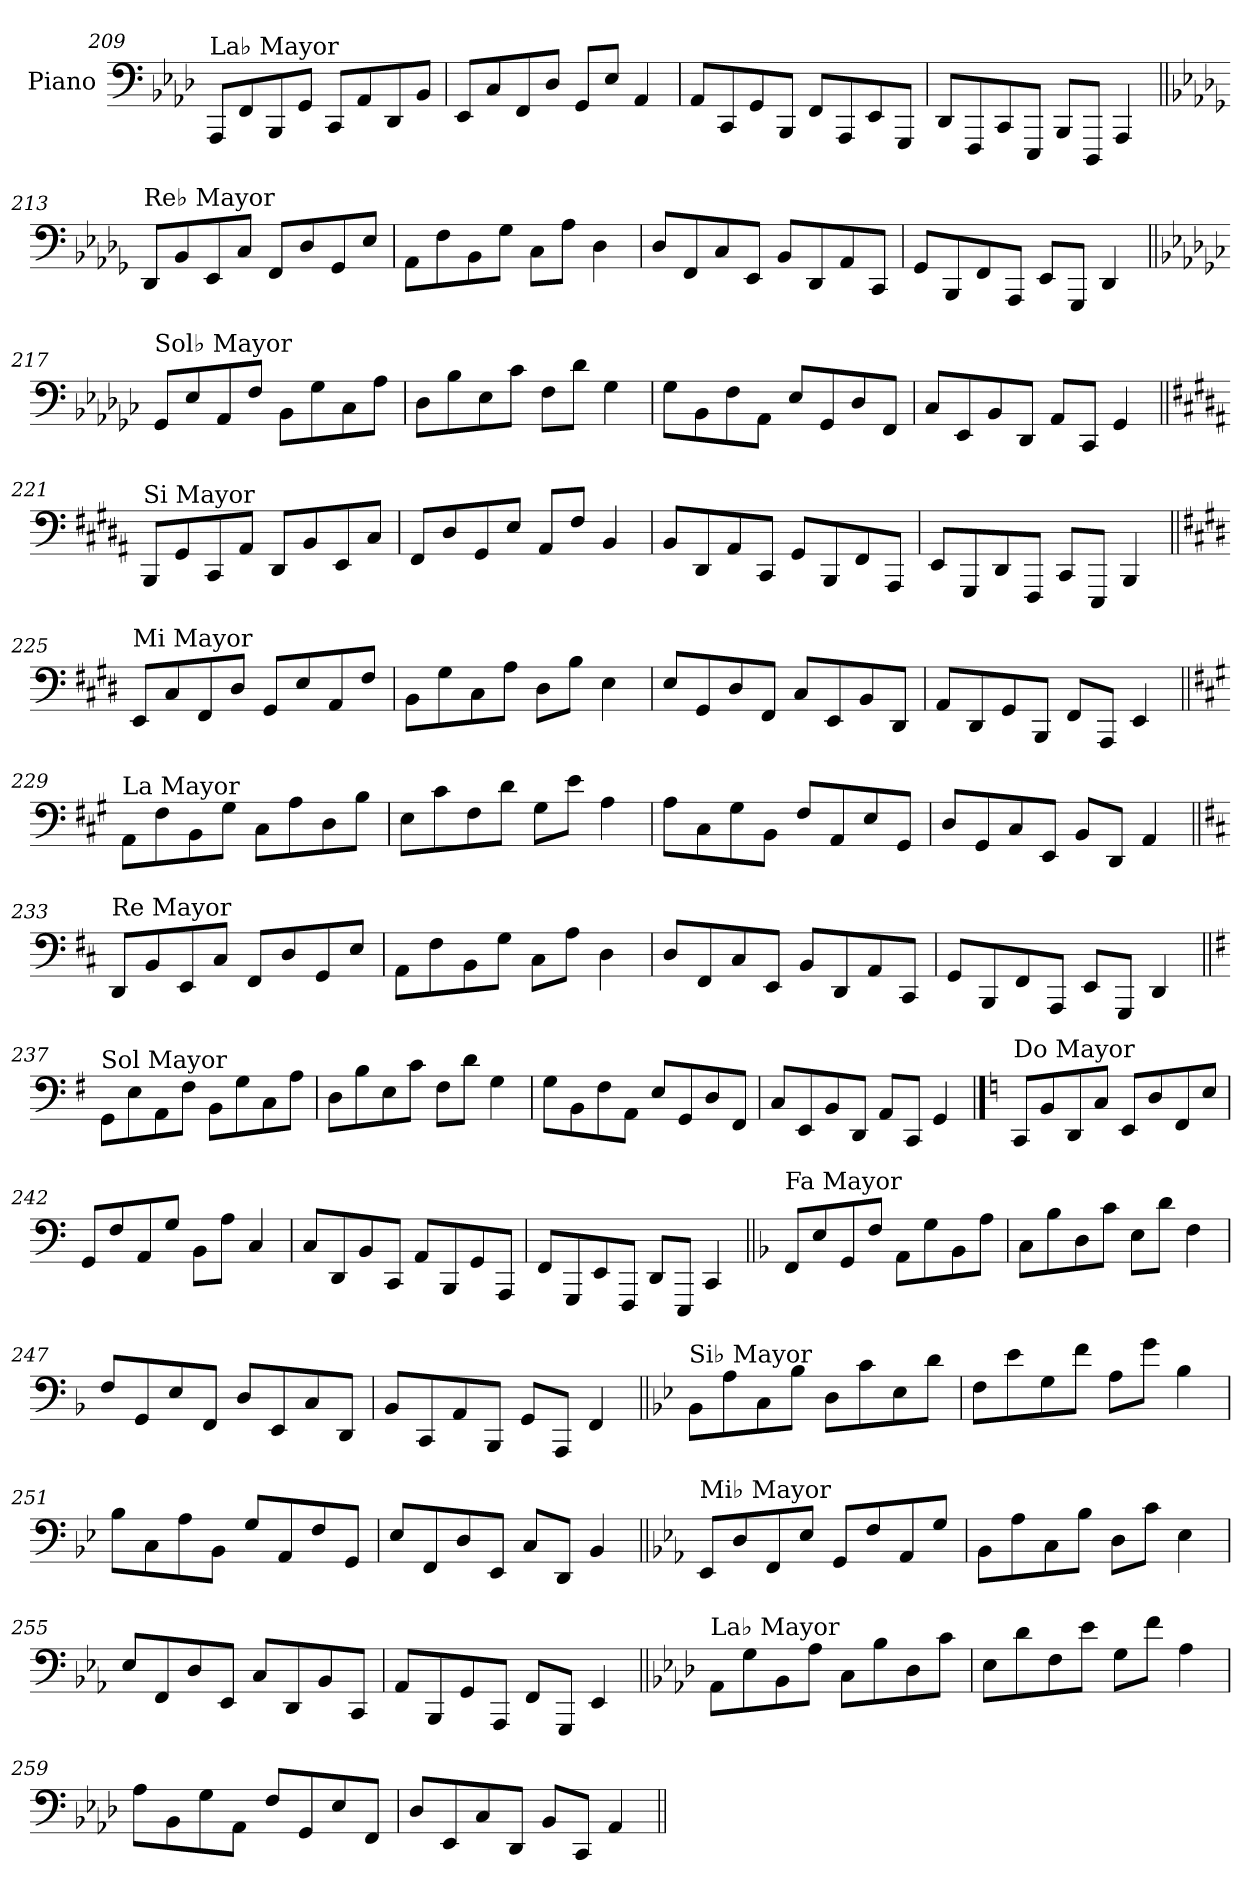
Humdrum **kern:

**kern
*part1
*staff1
*I"Piano
*I'Pno.
!!LO:LB:g=z
*clefF4
*k[b-e-a-d-]
=209
!LO:TX:a:t=La♭ Mayor
8AAA-/L
8FF/
8BBB-/
8GG/J
8CC/L
8AA-/
8DD-/
8BB-/J
=210
8EE-/L
8C/
8FF/
8D-/J
8GG/L
8E-/J
4AA-/
=211
8AA-/L
8CC/
8GG/
8BBB-/J
8FF/L
8AAA-/
8EE-/
8GGG/J
=212
8DD-/L
8FFF/
8CC/
8EEE-/J
8BBB-/L
8DDD-/J
4AAA-/
!!LO:LB:g=z
=213||
*k[b-e-a-d-g-]
!LO:TX:a:t=Re♭ Mayor
8DD-/L
8BB-/
8EE-/
8C/J
8FF/L
8D-/
8GG-/
8E-/J
=214
8AA-\L
8F\
8BB-\
8G-\J
8C\L
8A-\J
4D-\
=215
8D-/L
8FF/
8C/
8EE-/J
8BB-/L
8DD-/
8AA-/
8CC/J
=216
8GG-/L
8BBB-/
8FF/
8AAA-/J
8EE-/L
8GGG-/J
4DD-/
!!LO:LB:g=z
=217||
*k[b-e-a-d-g-c-]
!LO:TX:a:t=Sol♭ Mayor
8GG-/L
8E-/
8AA-/
8F/J
8BB-\L
8G-\
8C-\
8A-\J
=218
8D-\L
8B-\
8E-\
8c-\J
8F\L
8d-\J
4G-\
=219
8G-\L
8BB-\
8F\
8AA-\J
8E-/L
8GG-/
8D-/
8FF/J
=220
8C-/L
8EE-/
8BB-/
8DD-/J
8AA-/L
8CC-/J
4GG-/
!!LO:LB:g=z
=221||
*k[f#c#g#d#a#]
!LO:TX:a:t=Si Mayor
8BBB/L
8GG#/
8CC#/
8AA#/J
8DD#/L
8BB/
8EE/
8C#/J
=222
8FF#/L
8D#/
8GG#/
8E/J
8AA#/L
8F#/J
4BB/
=223
8BB/L
8DD#/
8AA#/
8CC#/J
8GG#/L
8BBB/
8FF#/
8AAA#/J
=224
8EE/L
8GGG#/
8DD#/
8FFF#/J
8CC#/L
8EEE/J
4BBB/
!!LO:LB:g=z
=225||
*k[f#c#g#d#]
!LO:TX:a:t=Mi Mayor
8EE/L
8C#/
8FF#/
8D#/J
8GG#/L
8E/
8AA/
8F#/J
=226
8BB\L
8G#\
8C#\
8A\J
8D#\L
8B\J
4E\
=227
8E/L
8GG#/
8D#/
8FF#/J
8C#/L
8EE/
8BB/
8DD#/J
=228
8AA/L
8DD#/
8GG#/
8BBB/J
8FF#/L
8AAA/J
4EE/
!!LO:LB:g=z
=229||
*k[f#c#g#]
!LO:TX:a:t=La Mayor
8AA\L
8F#\
8BB\
8G#\J
8C#\L
8A\
8D\
8B\J
=230
8E\L
8c#\
8F#\
8d\J
8G#\L
8e\J
4A\
=231
8A\L
8C#\
8G#\
8BB\J
8F#/L
8AA/
8E/
8GG#/J
=232
8D/L
8GG#/
8C#/
8EE/J
8BB/L
8DD/J
4AA/
!!LO:LB:g=z
=233||
*k[f#c#]
!LO:TX:a:t=Re Mayor
8DD/L
8BB/
8EE/
8C#/J
8FF#/L
8D/
8GG/
8E/J
=234
8AA\L
8F#\
8BB\
8G\J
8C#\L
8A\J
4D\
=235
8D/L
8FF#/
8C#/
8EE/J
8BB/L
8DD/
8AA/
8CC#/J
=236
8GG/L
8BBB/
8FF#/
8AAA/J
8EE/L
8GGG/J
4DD/
!!LO:LB:g=z
=237||
*k[f#]
!LO:TX:a:t=Sol Mayor
8GG\L
8E\
8AA\
8F#\J
8BB\L
8G\
8C\
8A\J
=238
8D\L
8B\
8E\
8c\J
8F#\L
8d\J
4G\
=239
8G\L
8BB\
8F#\
8AA\J
8E/L
8GG/
8D/
8FF#/J
=240
8C/L
8EE/
8BB/
8DD/J
8AA/L
8CC/J
4GG/
!!LO:PB:g=z
==241
*k[]
!LO:TX:a:t=Do Mayor
8CC/L
8BB/
8DD/
8C/J
8EE/L
8D/
8FF/
8E/J
=242
8GG/L
8F/
8AA/
8G/J
8BB\L
8A\J
4C/
=243
8C/L
8DD/
8BB/
8CC/J
8AA/L
8BBB/
8GG/
8AAA/J
=244
8FF/L
8GGG/
8EE/
8FFF/J
8DD/L
8EEE/J
4CC/
!!LO:LB:g=z
=245||
*k[b-]
!LO:TX:a:t=Fa Mayor
8FF/L
8E/
8GG/
8F/J
8AA\L
8G\
8BB-\
8A\J
=246
8C\L
8B-\
8D\
8c\J
8E\L
8d\J
4F\
=247
8F/L
8GG/
8E/
8FF/J
8D/L
8EE/
8C/
8DD/J
=248
8BB-/L
8CC/
8AA/
8BBB-/J
8GG/L
8AAA/J
4FF/
!!LO:LB:g=z
=249||
*k[b-e-]
!LO:TX:a:t=Si♭ Mayor
8BB-\L
8A\
8C\
8B-\J
8D\L
8c\
8E-\
8d\J
=250
8F\L
8e-\
8G\
8f\J
8A\L
8g\J
4B-\
=251
8B-\L
8C\
8A\
8BB-\J
8G/L
8AA/
8F/
8GG/J
=252
8E-/L
8FF/
8D/
8EE-/J
8C/L
8DD/J
4BB-/
!!LO:LB:g=z
=253||
*k[b-e-a-]
!LO:TX:a:t=Mi♭ Mayor
8EE-/L
8D/
8FF/
8E-/J
8GG/L
8F/
8AA-/
8G/J
=254
8BB-\L
8A-\
8C\
8B-\J
8D\L
8c\J
4E-\
=255
8E-/L
8FF/
8D/
8EE-/J
8C/L
8DD/
8BB-/
8CC/J
=256
8AA-/L
8BBB-/
8GG/
8AAA-/J
8FF/L
8GGG/J
4EE-/
!!LO:LB:g=z
=257||
*k[b-e-a-d-]
!LO:TX:a:t=La♭ Mayor
8AA-\L
8G\
8BB-\
8A-\J
8C\L
8B-\
8D-\
8c\J
=258
8E-\L
8d-\
8F\
8e-\J
8G\L
8f\J
4A-\
=259
8A-\L
8BB-\
8G\
8AA-\J
8F/L
8GG/
8E-/
8FF/J
=260
8D-/L
8EE-/
8C/
8DD-/J
8BB-/L
8CC/J
4AA-/
=||
*-
